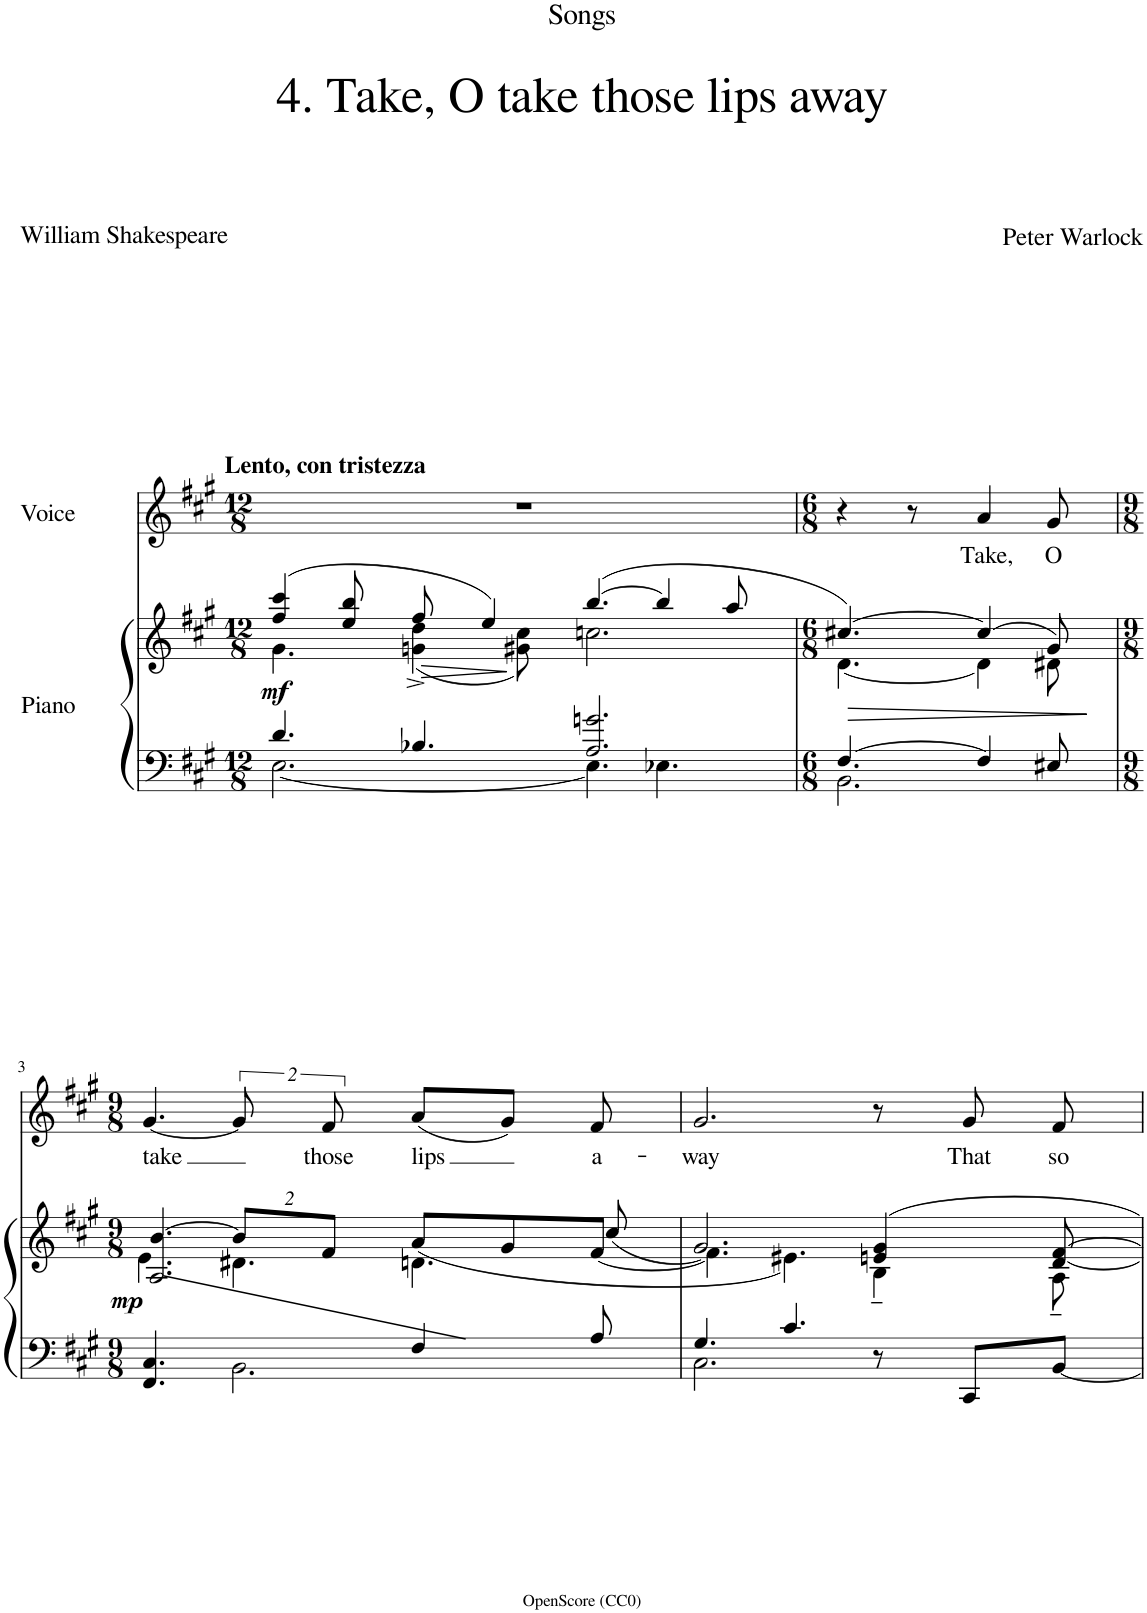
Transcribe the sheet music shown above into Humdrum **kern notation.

**kern	**kern	**dynam	**kern	**text
*part2	*part2	*part2	*part1	*part1
*staff3	*staff2	*staff2/3	*staff1	*staff1
*I"Piano	*	*	*I"Voice	*
*I'Pno	*	*	*	*
*clefF4	*clefG2	*	*clefG2	*
*k[f#c#g#]	*k[f#c#g#]	*	*k[f#c#g#]	*
*M12/8	*M12/8	*	*M12/8	*
=1	=1	=1	=1	=1
*^	*^	*	*	*
!	!	!	!	!	!LO:TX:a:B:t=Lento, con tristezza	!
!	!	!	!	!LO:DY:b	!	!
4.d/	[2.E\	(4ff#/ 4ccc#/	4.g#\	mf	1.r	.
.	.	8ee/ 8bb/	.	.	.	.
!	!	!	!	!LO:HP:b	!	!
4.B-X/	.	8ff#/	(4gn\^ 4dd\^	>	.	.
.	.	4ee/)	.	.	.	.
.	.	.	8g#X\ 8cc#\)	]	.	.
2.A/ 2.gn/	4.E\]	([4.bb/	2.ccn\	.	.	.
.	4.E-X\	4bb/]	.	.	.	.
.	.	8aa/	.	.	.	.
=2	=2	=2	=2	=2	=2	=2
*M6/8	*	*M6/8	*	*	*M6/8	*
!	!	!	!	!LO:HP:b	!	!
[4.F#/	2.BB\	[4.cc#X/)	[4.d\	>	4r	.
.	.	.	.	.	8r	.
!	!	!	!	!	!	!LO:LY:b
4F#/]	.	(4cc#/]	4d\]	.	4a/	Take,
!	!	!	!	!	!	!LO:LY:b
8E#X/	.	8g#/)	8d#X\	.	8g#/	O
*v	*v	*	*	*	*	*
*	*v	*v	*	*	*
.	.	]	.	.
!!LO:LB:g=z
=3	=3	=3	=3	=3
*M9/8	*M9/8	*	*M9/8	*
*^	*^	*	*	*
*	*	*	*^	*	*	*
*	*	*	*	*^	*	*	*
!	!	!	!	!	!	!LO:DY:b	!	!LO:LY:b
2.ryy	4.FF#/ 4.C#/	[4.b/	4.e\	1ryy	2.A/	mp	[4.g#/	take
*	*	*Xbrackettup	*	*	*	*	*	*
.	2.BB\	16%3b/L]	4.d#X\	.	.	.	16%3g#/]	.
!	!	!	!	!	!	!	!	!LO:LY:b
.	.	16%3f#/J	.	.	.	.	16%3f#/	those
!	!	!	!	!	!	!	!	!LO:LY:b
4F#/	.	(<8a/L	4.dn\	.	4.ryy	.	(8a/L	lips
.	.	8g#/	.	.	.	.	8g#/J)	.
!	!	!	!	!	!	!	!	!LO:LY:b
8A/	.	[<8f#/J	.	(8cc#/	.	.	8f#/	a-
*	*	*	*	*v	*v	*	*	*
=4	=4	=4	=4	=4	=4	=4	=4
!	!	!	!	!	!	!	!LO:LY:b
4.G#/	2.C#\	4.f#\]	2.ryy	2.g#/)	.	2.g#/	-way
4.c#/	.	4.e#X\)	.	.	.	.	.
8r	4.ryy	4en/ 4g#/	4B~\	4.ryy	.	8r	.
!	!	!	!	!	!	!	!LO:LY:b
8CC#/L	.	.	.	.	.	8g#/	That
!	!	!	!	!	!	!	!LO:LY:b
[<8BB/J	.	[<8d/ [8f#/	8A~\	.	.	8f#/	so
*v	*v	*	*	*	*	*	*
*	*v	*v	*v	*	*	*
=	=	=	=	=
*-	*-	*-	*-	*-
